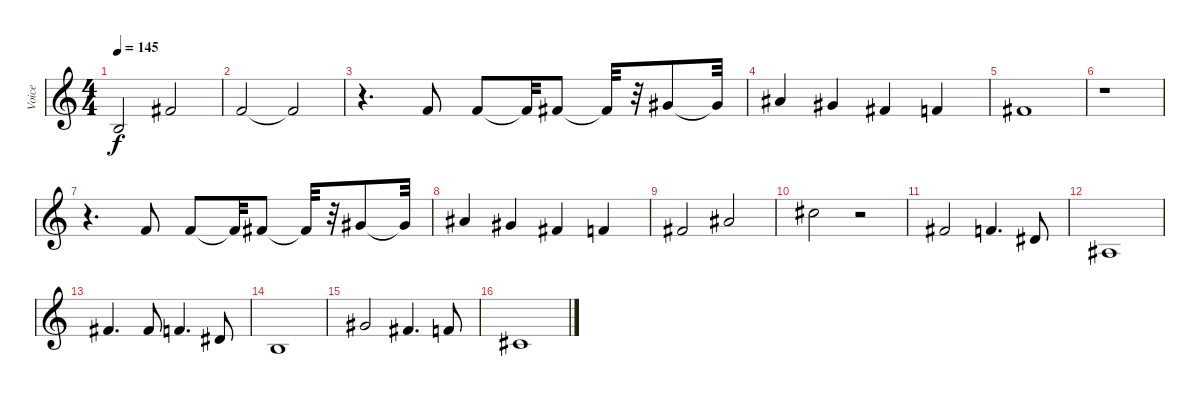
\track ("Voice" "Voice") {instrument choiraahs}
\staff {score}
\tuning (E4 B3 G3 D3 A2 E2 B1) {hide}
\ts (4 4)
\tempo 145
\clef g2
\ks c
0.2.2{dy f} 2.1.2 |
1.1.2 1.1{t}.2 |
r.4{d} 1.1.8 1.1.8 1.1{t}.32 2.1.8 2.1{t}.32 r.32 4.1.8 4.1{t}.32 |
6.1.4 4.1.4 2.1.4 1.1.4 |
2.1.1 |
r.1 |
r.4{d} 1.1.8 1.1.8 1.1{t}.32 2.1.8 2.1{t}.32 r.32 4.1.8 4.1{t}.32 |
6.1.4 4.1.4 2.1.4 1.1.4 |
2.1.2 6.1.2 |
9.1.2 r.2 |
2.1.2 1.1.4{d} 4.2.8 |
3.3.1 |
2.1.4{d} 2.1.8 1.1.4{d} 4.2.8 |
0.2.1 |
4.1.2 2.1.4{d} 1.1.8 |
2.2.1
